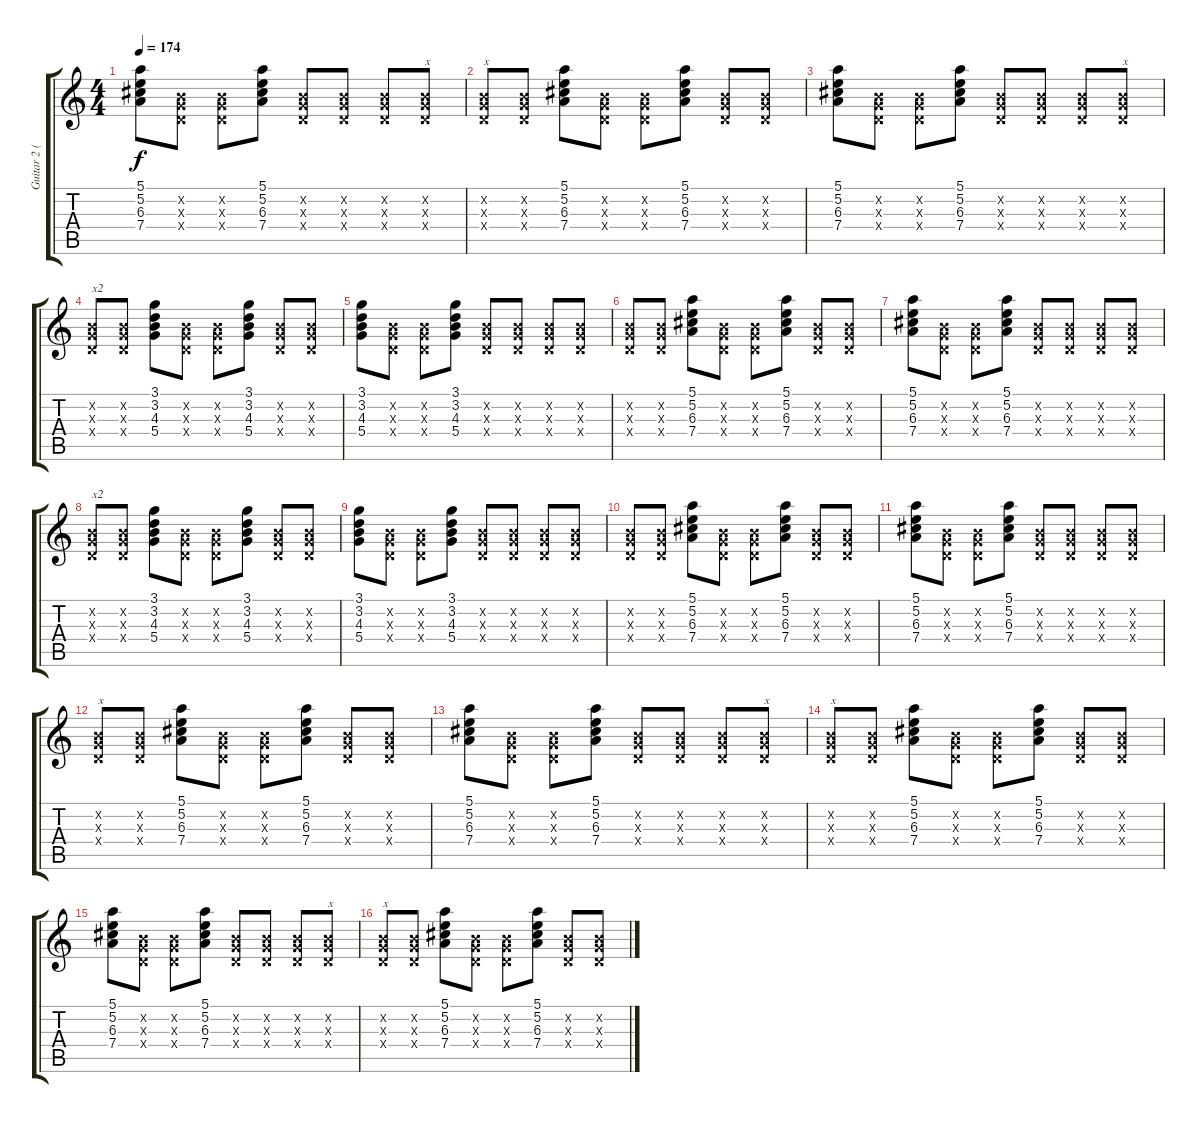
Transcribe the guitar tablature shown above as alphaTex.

\track ("Guitar 2 (Clean)" "Guitar 2 (") {instrument electricguitarclean}
\staff {score tabs}
\tuning (E4 B3 G3 D3 A2 E2) {hide}
\ts (4 4)
\tempo 174
\clef g2
\ks c
(5.1 5.2 6.3 7.4).8{dy f} (0.2{x} 0.3{x} 0.4{x}).8 (0.2{x} 0.3{x} 0.4{x}).8 (5.1 5.2 6.3 7.4).8 (0.2{x} 0.3{x} 0.4{x}).8 (0.2{x} 0.3{x} 0.4{x}).8 (0.2{x} 0.3{x} 0.4{x}).8 (0.2{x} 0.3{x} 0.4{x}).8{txt "x"} |
(0.2{x} 0.3{x} 0.4{x}).8{txt "x"} (0.2{x} 0.3{x} 0.4{x}).8 (5.1 5.2 6.3 7.4).8 (0.2{x} 0.3{x} 0.4{x}).8 (0.2{x} 0.3{x} 0.4{x}).8 (5.1 5.2 6.3 7.4).8 (0.2{x} 0.3{x} 0.4{x}).8 (0.2{x} 0.3{x} 0.4{x}).8 |
(5.1 5.2 6.3 7.4).8 (0.2{x} 0.3{x} 0.4{x}).8 (0.2{x} 0.3{x} 0.4{x}).8 (5.1 5.2 6.3 7.4).8 (0.2{x} 0.3{x} 0.4{x}).8 (0.2{x} 0.3{x} 0.4{x}).8 (0.2{x} 0.3{x} 0.4{x}).8 (0.2{x} 0.3{x} 0.4{x}).8{txt "x"} |
(0.2{x} 0.3{x} 0.4{x}).8{txt "x2"} (0.2{x} 0.3{x} 0.4{x}).8 (3.1 3.2 4.3 5.4).8 (0.2{x} 0.3{x} 0.4{x}).8 (0.2{x} 0.3{x} 0.4{x}).8 (3.1 3.2 4.3 5.4).8 (0.2{x} 0.3{x} 0.4{x}).8 (0.2{x} 0.3{x} 0.4{x}).8 |
(3.1 3.2 4.3 5.4).8 (0.2{x} 0.3{x} 0.4{x}).8 (0.2{x} 0.3{x} 0.4{x}).8 (3.1 3.2 4.3 5.4).8 (0.2{x} 0.3{x} 0.4{x}).8 (0.2{x} 0.3{x} 0.4{x}).8 (0.2{x} 0.3{x} 0.4{x}).8 (0.2{x} 0.3{x} 0.4{x}).8 |
(0.2{x} 0.3{x} 0.4{x}).8 (0.2{x} 0.3{x} 0.4{x}).8 (5.1 5.2 6.3 7.4).8 (0.2{x} 0.3{x} 0.4{x}).8 (0.2{x} 0.3{x} 0.4{x}).8 (5.1 5.2 6.3 7.4).8 (0.2{x} 0.3{x} 0.4{x}).8 (0.2{x} 0.3{x} 0.4{x}).8 |
(5.1 5.2 6.3 7.4).8 (0.2{x} 0.3{x} 0.4{x}).8 (0.2{x} 0.3{x} 0.4{x}).8 (5.1 5.2 6.3 7.4).8 (0.2{x} 0.3{x} 0.4{x}).8 (0.2{x} 0.3{x} 0.4{x}).8 (0.2{x} 0.3{x} 0.4{x}).8 (0.2{x} 0.3{x} 0.4{x}).8 |
(0.2{x} 0.3{x} 0.4{x}).8{txt "x2"} (0.2{x} 0.3{x} 0.4{x}).8 (3.1 3.2 4.3 5.4).8 (0.2{x} 0.3{x} 0.4{x}).8 (0.2{x} 0.3{x} 0.4{x}).8 (3.1 3.2 4.3 5.4).8 (0.2{x} 0.3{x} 0.4{x}).8 (0.2{x} 0.3{x} 0.4{x}).8 |
(3.1 3.2 4.3 5.4).8 (0.2{x} 0.3{x} 0.4{x}).8 (0.2{x} 0.3{x} 0.4{x}).8 (3.1 3.2 4.3 5.4).8 (0.2{x} 0.3{x} 0.4{x}).8 (0.2{x} 0.3{x} 0.4{x}).8 (0.2{x} 0.3{x} 0.4{x}).8 (0.2{x} 0.3{x} 0.4{x}).8 |
(0.2{x} 0.3{x} 0.4{x}).8 (0.2{x} 0.3{x} 0.4{x}).8 (5.1 5.2 6.3 7.4).8 (0.2{x} 0.3{x} 0.4{x}).8 (0.2{x} 0.3{x} 0.4{x}).8 (5.1 5.2 6.3 7.4).8 (0.2{x} 0.3{x} 0.4{x}).8 (0.2{x} 0.3{x} 0.4{x}).8 |
(5.1 5.2 6.3 7.4).8 (0.2{x} 0.3{x} 0.4{x}).8 (0.2{x} 0.3{x} 0.4{x}).8 (5.1 5.2 6.3 7.4).8 (0.2{x} 0.3{x} 0.4{x}).8 (0.2{x} 0.3{x} 0.4{x}).8 (0.2{x} 0.3{x} 0.4{x}).8 (0.2{x} 0.3{x} 0.4{x}).8 |
(0.2{x} 0.3{x} 0.4{x}).8{txt "x"} (0.2{x} 0.3{x} 0.4{x}).8 (5.1 5.2 6.3 7.4).8 (0.2{x} 0.3{x} 0.4{x}).8 (0.2{x} 0.3{x} 0.4{x}).8 (5.1 5.2 6.3 7.4).8 (0.2{x} 0.3{x} 0.4{x}).8 (0.2{x} 0.3{x} 0.4{x}).8 |
(5.1 5.2 6.3 7.4).8 (0.2{x} 0.3{x} 0.4{x}).8 (0.2{x} 0.3{x} 0.4{x}).8 (5.1 5.2 6.3 7.4).8 (0.2{x} 0.3{x} 0.4{x}).8 (0.2{x} 0.3{x} 0.4{x}).8 (0.2{x} 0.3{x} 0.4{x}).8 (0.2{x} 0.3{x} 0.4{x}).8{txt "x"} |
(0.2{x} 0.3{x} 0.4{x}).8{txt "x"} (0.2{x} 0.3{x} 0.4{x}).8 (5.1 5.2 6.3 7.4).8 (0.2{x} 0.3{x} 0.4{x}).8 (0.2{x} 0.3{x} 0.4{x}).8 (5.1 5.2 6.3 7.4).8 (0.2{x} 0.3{x} 0.4{x}).8 (0.2{x} 0.3{x} 0.4{x}).8 |
(5.1 5.2 6.3 7.4).8 (0.2{x} 0.3{x} 0.4{x}).8 (0.2{x} 0.3{x} 0.4{x}).8 (5.1 5.2 6.3 7.4).8 (0.2{x} 0.3{x} 0.4{x}).8 (0.2{x} 0.3{x} 0.4{x}).8 (0.2{x} 0.3{x} 0.4{x}).8 (0.2{x} 0.3{x} 0.4{x}).8{txt "x"} |
(0.2{x} 0.3{x} 0.4{x}).8{txt "x"} (0.2{x} 0.3{x} 0.4{x}).8 (5.1 5.2 6.3 7.4).8 (0.2{x} 0.3{x} 0.4{x}).8 (0.2{x} 0.3{x} 0.4{x}).8 (5.1 5.2 6.3 7.4).8 (0.2{x} 0.3{x} 0.4{x}).8 (0.2{x} 0.3{x} 0.4{x}).8
